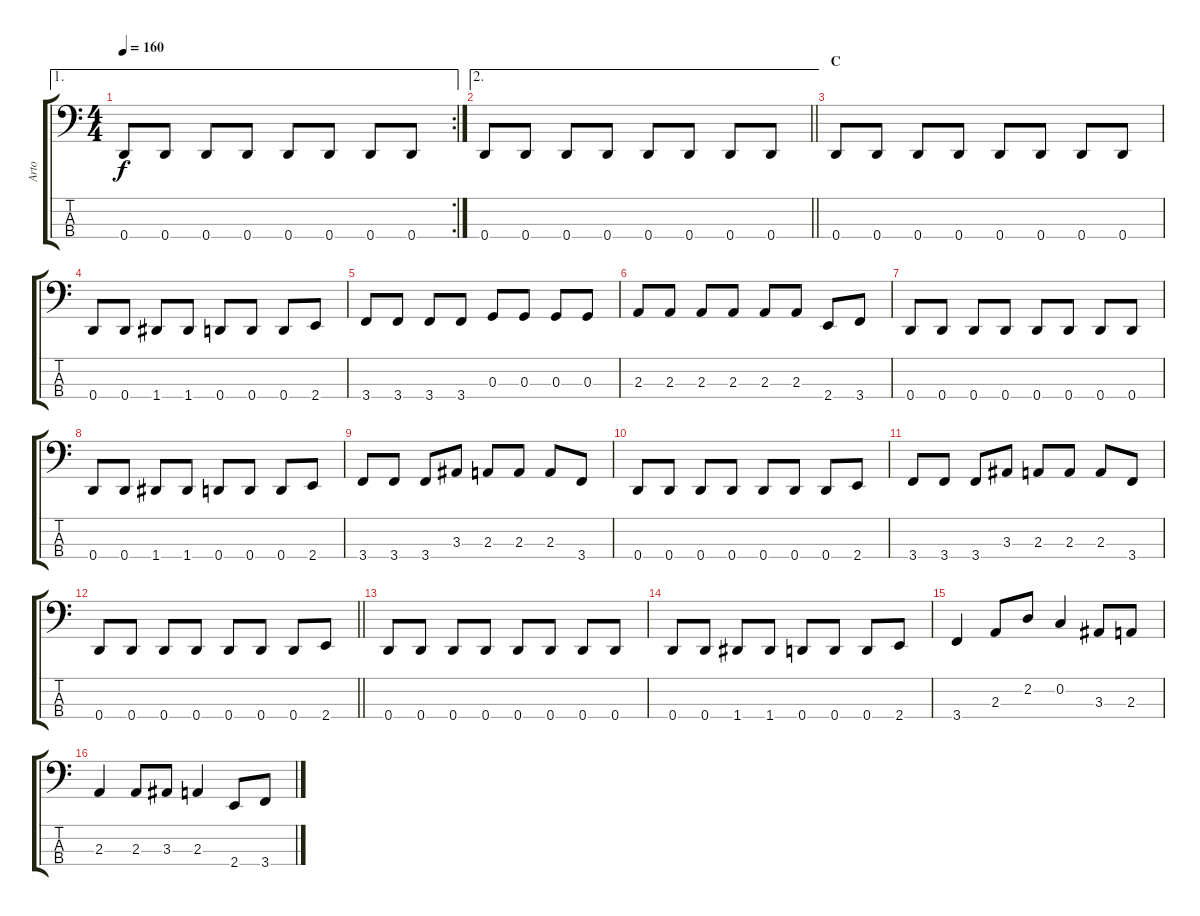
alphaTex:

\track ("Arto" "Arto") {instrument electricbasspick}
\staff {score tabs}
\tuning (F2 C2 G1 D1) {hide}
\ae 1
\rc 2
\ts (4 4)
\tempo 160
\clef f4
\ks c
0.4.8{dy f} 0.4.8 0.4.8 0.4.8 0.4.8 0.4.8 0.4.8 0.4.8 |
\ae 2
\barLineRight lightlight
0.4.8 0.4.8 0.4.8 0.4.8 0.4.8 0.4.8 0.4.8 0.4.8 |
\section ("" "C")
0.4.8 0.4.8 0.4.8 0.4.8 0.4.8 0.4.8 0.4.8 0.4.8 |
0.4.8 0.4.8 1.4.8 1.4.8 0.4.8 0.4.8 0.4.8 2.4.8 |
3.4.8 3.4.8 3.4.8 3.4.8 0.3.8 0.3.8 0.3.8 0.3.8 |
2.3.8 2.3.8 2.3.8 2.3.8 2.3.8 2.3.8 2.4.8 3.4.8 |
0.4.8 0.4.8 0.4.8 0.4.8 0.4.8 0.4.8 0.4.8 0.4.8 |
0.4.8 0.4.8 1.4.8 1.4.8 0.4.8 0.4.8 0.4.8 2.4.8 |
3.4.8 3.4.8 3.4.8 3.3.8 2.3.8 2.3.8 2.3.8 3.4.8 |
0.4.8 0.4.8 0.4.8 0.4.8 0.4.8 0.4.8 0.4.8 2.4.8 |
3.4.8 3.4.8 3.4.8 3.3.8 2.3.8 2.3.8 2.3.8 3.4.8 |
\barLineRight lightlight
0.4.8 0.4.8 0.4.8 0.4.8 0.4.8 0.4.8 0.4.8 2.4.8 |
0.4.8 0.4.8 0.4.8 0.4.8 0.4.8 0.4.8 0.4.8 0.4.8 |
0.4.8 0.4.8 1.4.8 1.4.8 0.4.8 0.4.8 0.4.8 2.4.8 |
3.4.4 2.3.8 2.2.8 0.2.4 3.3.8 2.3.8 |
2.3.4 2.3.8 3.3.8 2.3.4 2.4.8 3.4.8
